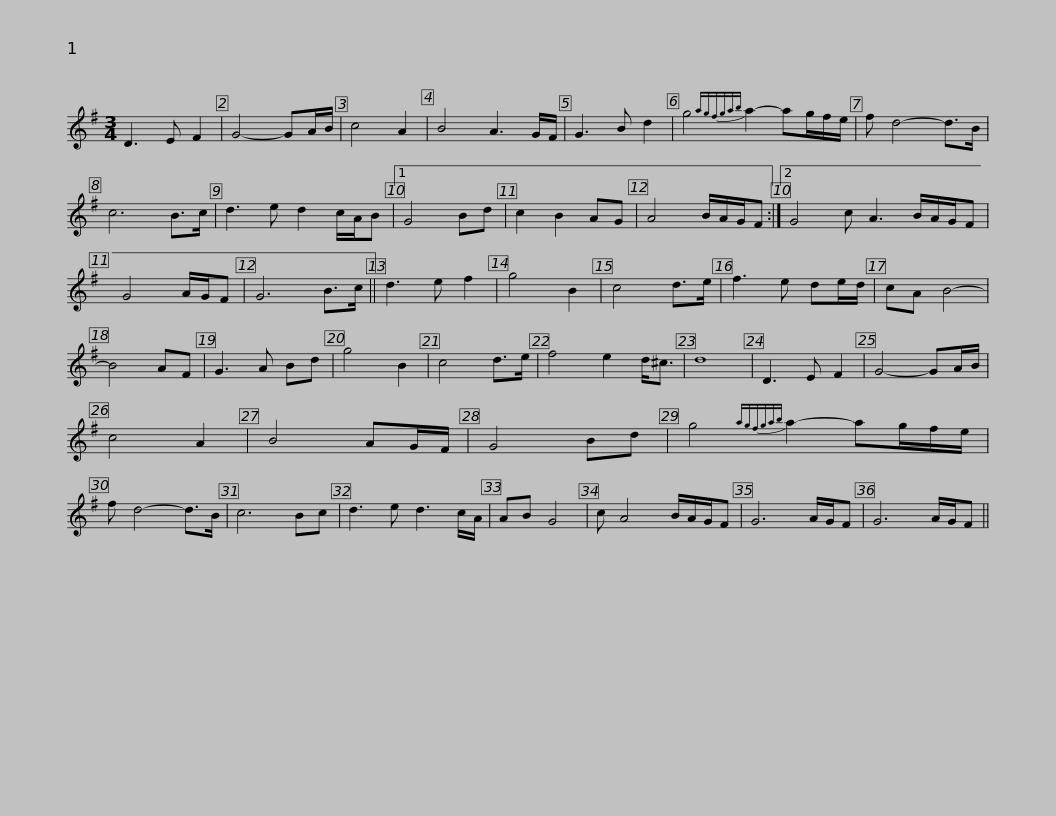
X:1
L:1/8
M:3/4
I:linebreak $
K:G
V:1 treble
V:1
 D3 E F2 | G4- GA/B/ | c4 A2 | B4 A3 G/F/ | G3 B d2 | %5
 g4{agfgab} a2- ag/f/e/ | f d4- d>B | c6 B>c |$ d3 e d2 c/A/B |1 G4 Bd | %10
 c2 B2 AG | A4 B/A/G/F :|2 G4 c A3 B/A/G/F | G4 A/G/F | G6 B>c || %15
 d3 e f2 | g4 B2 |$ c4 d>e | f3 e de/d/ | cA B4- | %20
 B4 AF | G3 A Bd | g4 B2 | c4 d>e | f4 e2 d<^c | %25
 d8 | D3 E F2 | G4- GA/B/ |$ c4 A2 | B4 AG/F/ | %30
 G4 Bd | g4{agfgab} a2- ag/f/e/ | f d4- d>B | c6 Bc | d3 e d3 c/A/ | %35
 AB G4 | c A4 B/A/G/F |$ G6 A/G/F | G6 A/G/F || %39
